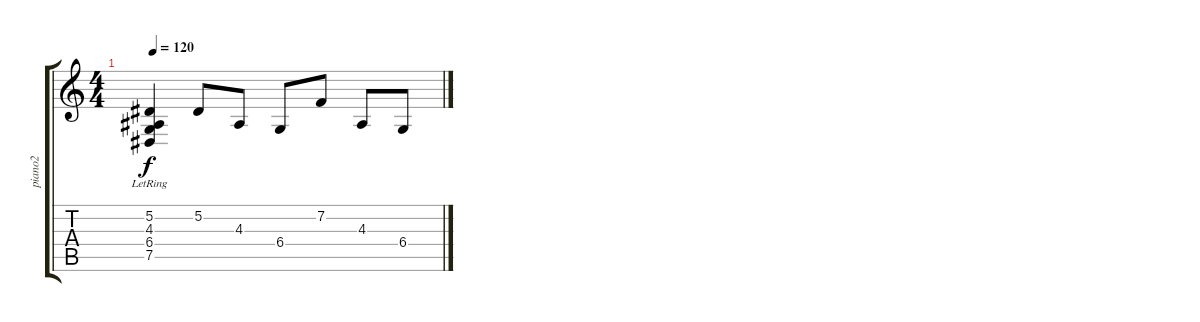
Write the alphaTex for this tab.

\track ("piano2" "piano2") {instrument acousticgrandpiano}
\staff {score tabs}
\tuning (Eb4 Bb3 Gb3 Db3 Ab2 Eb2) {hide}
\ts (4 4)
\tempo 120
\clef g2
\ks c
(5.2{lr} 4.3{lr} 6.4{lr} 7.5{lr}).4{dy f} 5.2.8 4.3.8 6.4.8 7.2.8 4.3.8 6.4.8
